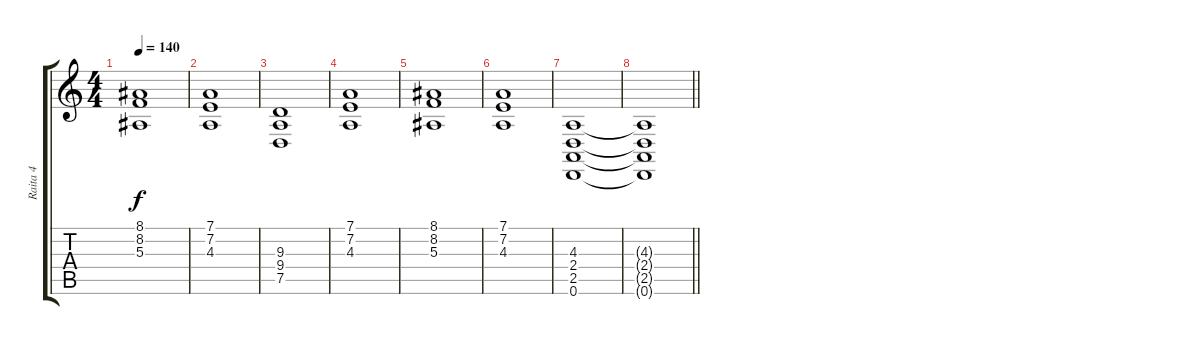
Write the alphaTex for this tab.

\track ("Raita 4" "Raita 4") {instrument stringensemble1}
\staff {score tabs}
\tuning (D4 A3 F3 C3 G2 D2) {hide}
\ts (4 4)
\tempo 140
\clef g2
\ks c
(8.1 8.2 5.3).1{dy f} |
(7.1 7.2 4.3).1 |
(9.3 9.4 7.5).1 |
(7.1 7.2 4.3).1 |
(8.1 8.2 5.3).1 |
(7.1 7.2 4.3).1 |
(4.3 2.4 2.5 0.6).1 |
\barLineRight lightlight
(4.3{t} 2.4{t} 2.5{t} 0.6{t}).1
